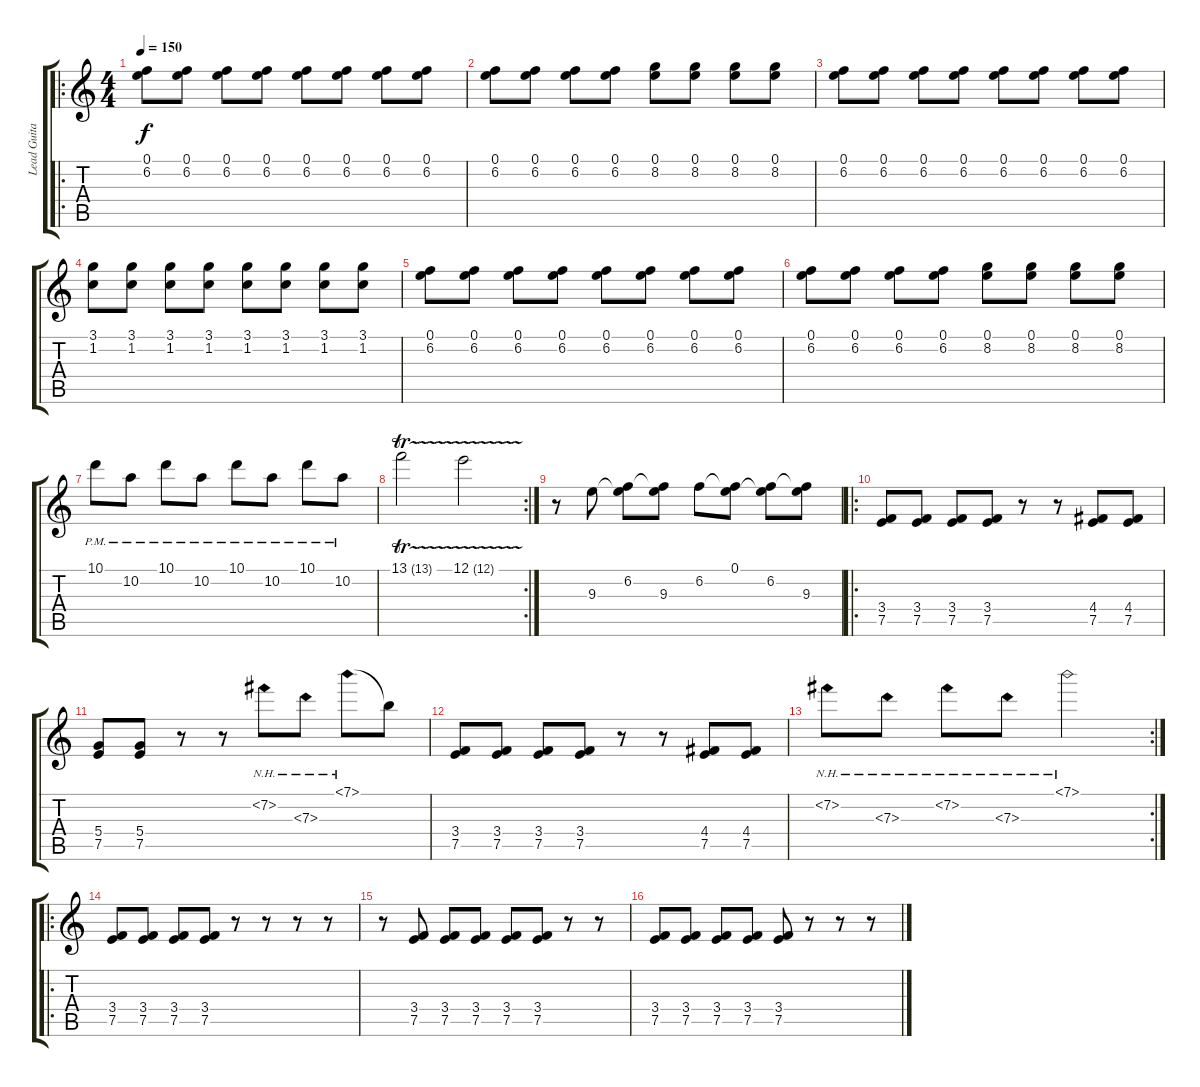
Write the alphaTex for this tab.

\track ("Lead Guitar" "Lead Guita") {instrument distortionguitar}
\staff {score tabs}
\tuning (E4 B3 G3 D3 A2 E2) {hide}
\ro
\ts (4 4)
\tempo 150
\clef g2
\ks c
(0.1 6.2).8{dy f} (0.1 6.2).8 (0.1 6.2).8 (0.1 6.2).8 (0.1 6.2).8 (0.1 6.2).8 (0.1 6.2).8 (0.1 6.2).8 |
(0.1 6.2).8 (0.1 6.2).8 (0.1 6.2).8 (0.1 6.2).8 (0.1 8.2).8 (0.1 8.2).8 (0.1 8.2).8 (0.1 8.2).8 |
(0.1 6.2).8 (0.1 6.2).8 (0.1 6.2).8 (0.1 6.2).8 (0.1 6.2).8 (0.1 6.2).8 (0.1 6.2).8 (0.1 6.2).8 |
(3.1 1.2).8 (3.1 1.2).8 (3.1 1.2).8 (3.1 1.2).8 (3.1 1.2).8 (3.1 1.2).8 (3.1 1.2).8 (3.1 1.2).8 |
(0.1 6.2).8 (0.1 6.2).8 (0.1 6.2).8 (0.1 6.2).8 (0.1 6.2).8 (0.1 6.2).8 (0.1 6.2).8 (0.1 6.2).8 |
(0.1 6.2).8 (0.1 6.2).8 (0.1 6.2).8 (0.1 6.2).8 (0.1 8.2).8 (0.1 8.2).8 (0.1 8.2).8 (0.1 8.2).8 |
10.1{pm}.8 10.2{pm}.8 10.1{pm}.8 10.2{pm}.8 10.1{pm}.8 10.2{pm}.8 10.1{pm}.8 10.2{pm}.8 |
\rc 2
13.1{tr (13 16)}.2 12.1{tr (12 16)}.2 |
r.8 9.3.8 (6.2 9.3{t}).8 (6.2{t} 9.3).8 6.2.8 (0.1 6.2{t}).8 (0.1{t} 6.2).8 (6.2{t} 9.3).8 |
\ro
(3.4 7.5).8 (3.4 7.5).8 (3.4 7.5).8 (3.4 7.5).8 r.8 r.8 (4.4 7.5).8 (4.4 7.5).8 |
(5.4 7.5).8 (5.4 7.5).8 r.8 r.8 7.2{nh}.8 7.3{nh}.8 7.1{nh}.8 7.1{t}.8 |
(3.4 7.5).8 (3.4 7.5).8 (3.4 7.5).8 (3.4 7.5).8 r.8 r.8 (4.4 7.5).8 (4.4 7.5).8 |
\rc 2
7.2{nh}.8 7.3{nh}.8 7.2{nh}.8 7.3{nh}.8 7.1{nh}.2 |
\ro
(3.4 7.5).8 (3.4 7.5).8 (3.4 7.5).8 (3.4 7.5).8 r.8 r.8 r.8 r.8 |
r.8 (3.4 7.5).8 (3.4 7.5).8 (3.4 7.5).8 (3.4 7.5).8 (3.4 7.5).8 r.8 r.8 |
(3.4 7.5).8 (3.4 7.5).8 (3.4 7.5).8 (3.4 7.5).8 (3.4 7.5).8 r.8 r.8 r.8
